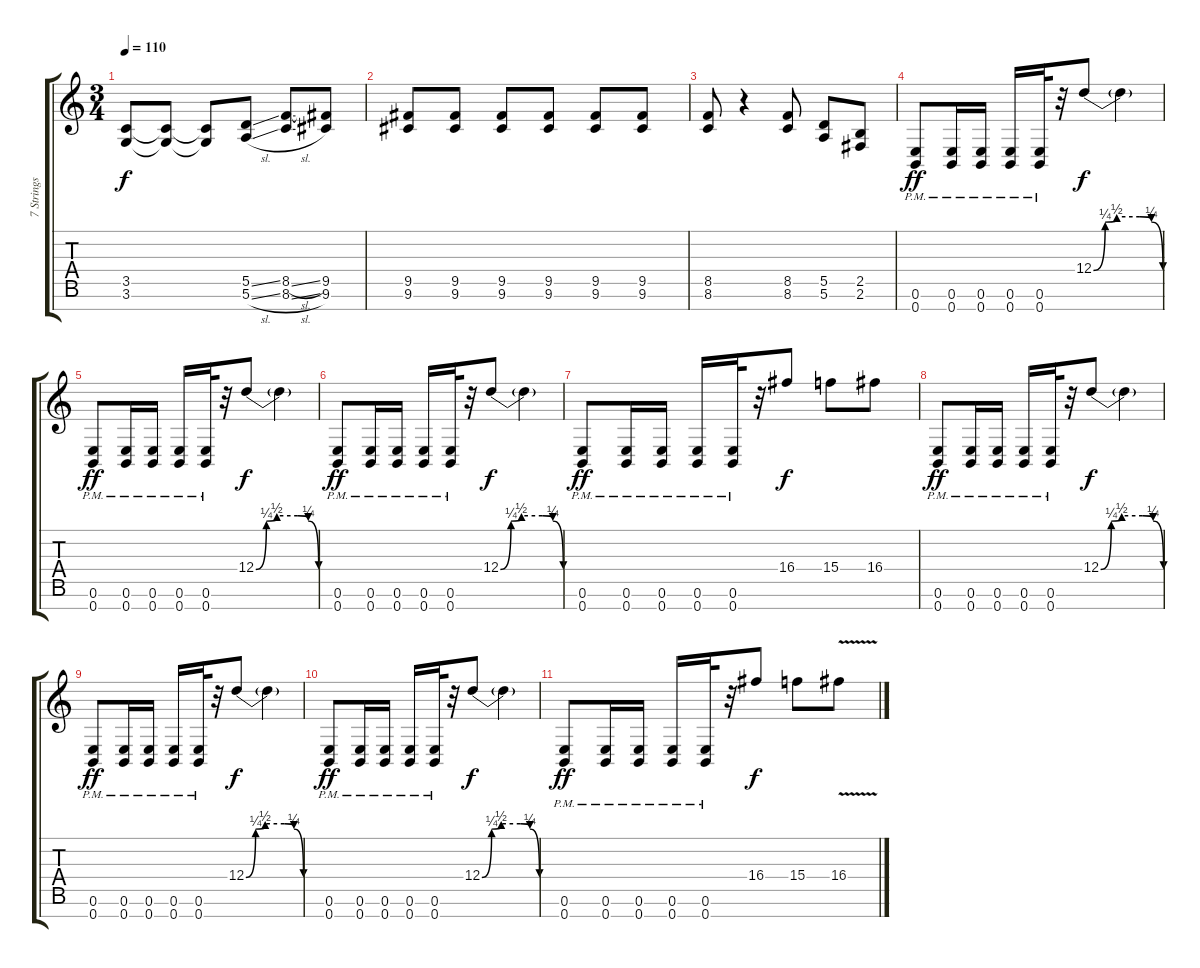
\track ("7 Strings Electric Guitar StandardTuning" "7 Strings ") {instrument distortionguitar}
\staff {score tabs}
\tuning (E4 B3 G3 D3 A2 E2 B1) {hide}
\ts (3 4)
\tempo 110
\clef g2
\ks c
(3.5 3.6).8{dy f} (3.5{t} 3.6{t}).8 (3.5{t} 3.6{t}).8 (5.5{ss} 5.6{sl}).8 (8.5{sl} 8.6{sl}).8 (9.5 9.6).8 |
(9.5 9.6).8 (9.5 9.6).8 (9.5 9.6).8 (9.5 9.6).8 (9.5 9.6).8 (9.5 9.6).8 |
(8.5 8.6).8 r.4 (8.5 8.6).8 (5.5 5.6).8 (2.5 2.6).8 |
(0.6 0.7{pm}).8{dy ff} (0.6 0.7{pm}).16 (0.6 0.7{pm}).16 (0.6 0.7{pm}).16 (0.6 0.7{pm}).32 r.32 12.4{be (custom 0 0 10 1 20 2 40 2 50 1 60 0)}.8{dy f} 12.4{t}.4 |
(0.6 0.7{pm}).8{dy ff} (0.6 0.7{pm}).16 (0.6 0.7{pm}).16 (0.6 0.7{pm}).16 (0.6 0.7{pm}).32 r.32 12.4{be (custom 0 0 10 1 20 2 40 2 50 1 60 0)}.8{dy f} 12.4{t}.4 |
(0.6 0.7{pm}).8{dy ff} (0.6 0.7{pm}).16 (0.6 0.7{pm}).16 (0.6 0.7{pm}).16 (0.6 0.7{pm}).32 r.32 12.4{be (custom 0 0 10 1 20 2 40 2 50 1 60 0)}.8{dy f} 12.4{t}.4 |
(0.6 0.7{pm}).8{dy ff} (0.6 0.7{pm}).16 (0.6 0.7{pm}).16 (0.6 0.7{pm}).16 (0.6 0.7{pm}).32 r.32 16.4.8{dy f} 15.4.8 16.4.8 |
(0.6 0.7{pm}).8{dy ff} (0.6 0.7{pm}).16 (0.6 0.7{pm}).16 (0.6 0.7{pm}).16 (0.6 0.7{pm}).32 r.32 12.4{be (custom 0 0 10 1 20 2 40 2 50 1 60 0)}.8{dy f} 12.4{t}.4 |
(0.6 0.7{pm}).8{dy ff} (0.6 0.7{pm}).16 (0.6 0.7{pm}).16 (0.6 0.7{pm}).16 (0.6 0.7{pm}).32 r.32 12.4{be (custom 0 0 10 1 20 2 40 2 50 1 60 0)}.8{dy f} 12.4{t}.4 |
(0.6 0.7{pm}).8{dy ff} (0.6 0.7{pm}).16 (0.6 0.7{pm}).16 (0.6 0.7{pm}).16 (0.6 0.7{pm}).32 r.32 12.4{be (custom 0 0 10 1 20 2 40 2 50 1 60 0)}.8{dy f} 12.4{t}.4 |
(0.6 0.7{pm}).8{dy ff} (0.6 0.7{pm}).16 (0.6 0.7{pm}).16 (0.6 0.7{pm}).16 (0.6 0.7{pm}).32 r.32 16.4.8{dy f} 15.4.8 16.4{v}.8
